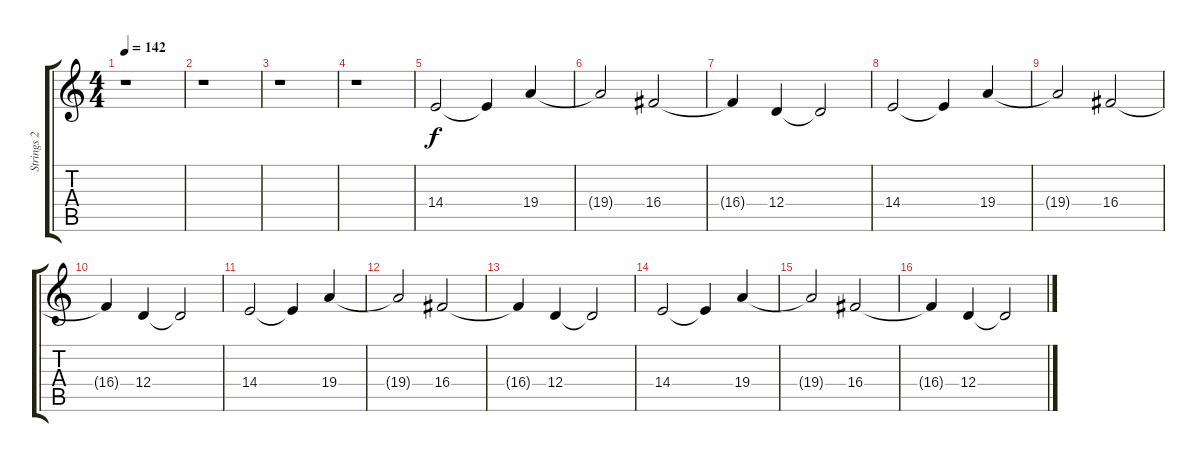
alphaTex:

\track ("Strings 2" "Strings 2") {instrument synthstrings1}
\staff {score tabs}
\tuning (E4 B3 G3 D3 A2 E2) {hide}
\ts (4 4)
\tempo 142
\clef g2
\ks c
r.1{dy f} |
r.1 |
r.1 |
r.1 |
14.4.2 14.4{t}.4 19.4.4 |
19.4{t}.2 16.4.2 |
16.4{t}.4 12.4.4 12.4{t}.2 |
14.4.2 14.4{t}.4 19.4.4 |
19.4{t}.2 16.4.2 |
16.4{t}.4 12.4.4 12.4{t}.2 |
14.4.2 14.4{t}.4 19.4.4 |
19.4{t}.2 16.4.2 |
16.4{t}.4 12.4.4 12.4{t}.2 |
14.4.2 14.4{t}.4 19.4.4 |
19.4{t}.2 16.4.2 |
16.4{t}.4 12.4.4 12.4{t}.2
